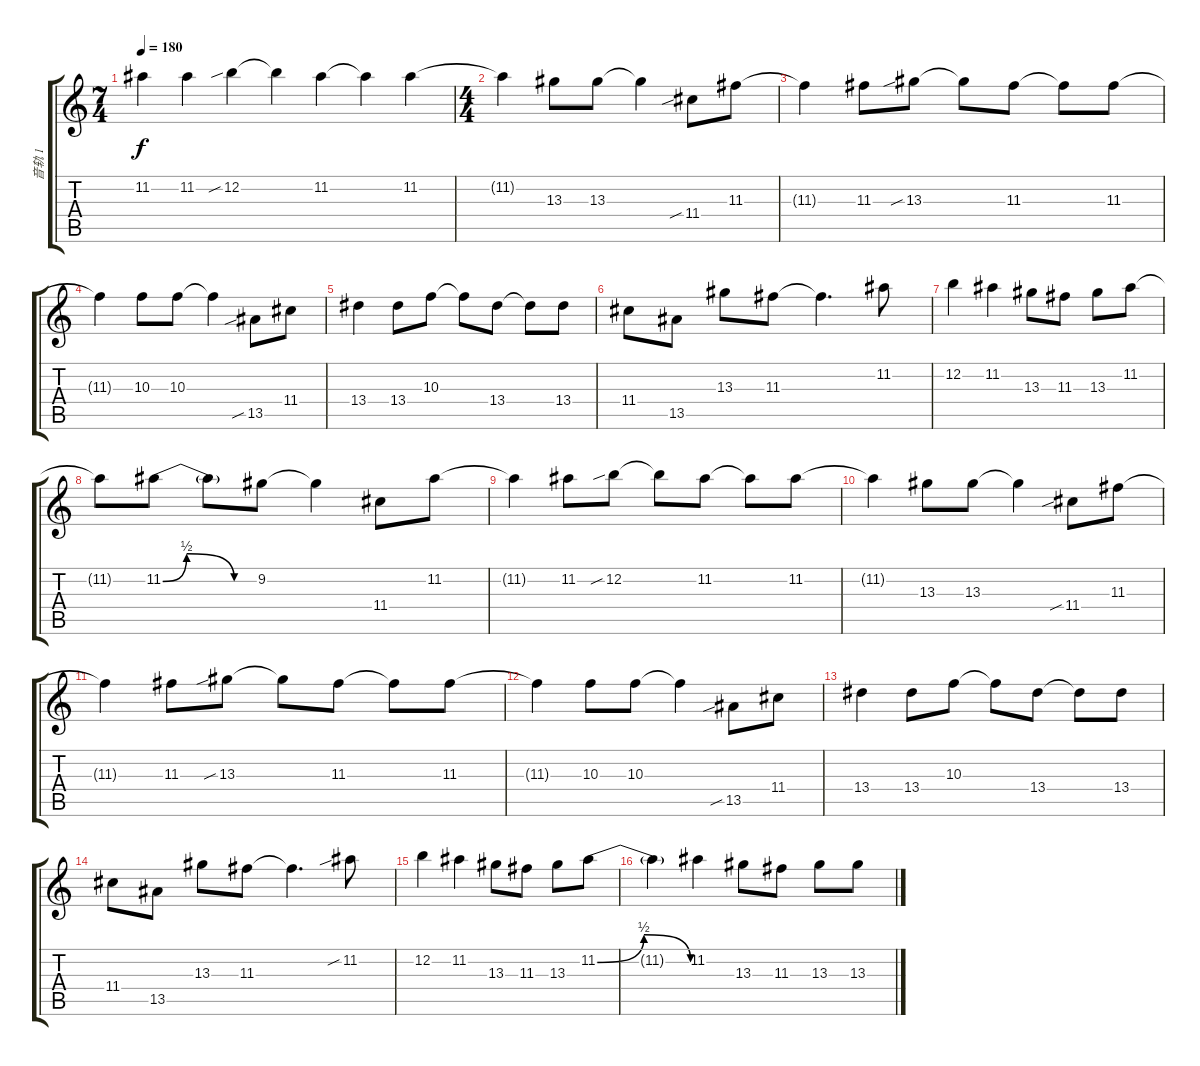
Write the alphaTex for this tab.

\track ("音轨 1" "音轨 1") {instrument distortionguitar}
\staff {score tabs}
\tuning (E4 B3 G3 D3 A2 E2) {hide}
\ts (7 4)
\tempo 180
\clef g2
\ks c
11.2{t}.4{dy f} 11.2.4 12.2{sib}.4 12.2{t}.4 11.2.4 11.2{t}.4 11.2.4 |
\ts (4 4)
11.2{t}.4 13.3.8 13.3.8 13.3{t}.4 11.4{sib}.8 11.3.8 |
11.3{t}.4 11.3.8 13.3{sib}.8 13.3{t}.8 11.3.8 11.3{t}.8 11.3.8 |
11.3{t}.4 10.3.8 10.3.8 10.3{t}.4 13.5{sib}.8 11.4.8 |
13.4.4 13.4.8 10.3.8 10.3{t}.8 13.4.8 13.4{t}.8 13.4.8 |
11.4.8 13.5.8 13.3.8 11.3.8 11.3{t}.4{d} 11.2.8 |
12.2.4 11.2.4 13.3.8 11.3.8 13.3.8 11.2.8 |
11.2{t}.8 11.2{be (custom 0 0 15 2 45 0 60 0)}.8 11.2{t}.8 9.2.8 9.2{t}.4 11.4.8 11.2.8 |
11.2{t}.4 11.2.8 12.2{sib}.8 12.2{t}.8 11.2.8 11.2{t}.8 11.2.8 |
11.2{t}.4 13.3.8 13.3.8 13.3{t}.4 11.4{sib}.8 11.3.8 |
11.3{t}.4 11.3.8 13.3{sib}.8 13.3{t}.8 11.3.8 11.3{t}.8 11.3.8 |
11.3{t}.4 10.3.8 10.3.8 10.3{t}.4 13.5{sib}.8 11.4.8 |
13.4.4 13.4.8 10.3.8 10.3{t}.8 13.4.8 13.4{t}.8 13.4.8 |
11.4.8 13.5.8 13.3.8 11.3.8 11.3{t}.4{d} 11.2{sib}.8 |
12.2.4 11.2.4 13.3.8 11.3.8 13.3.8 11.2{be (bendrelease 0 0 15 2 15 2 60 0)}.8 |
11.2{t}.4 11.2.4 13.3.8 11.3.8 13.3.8 13.3.8
